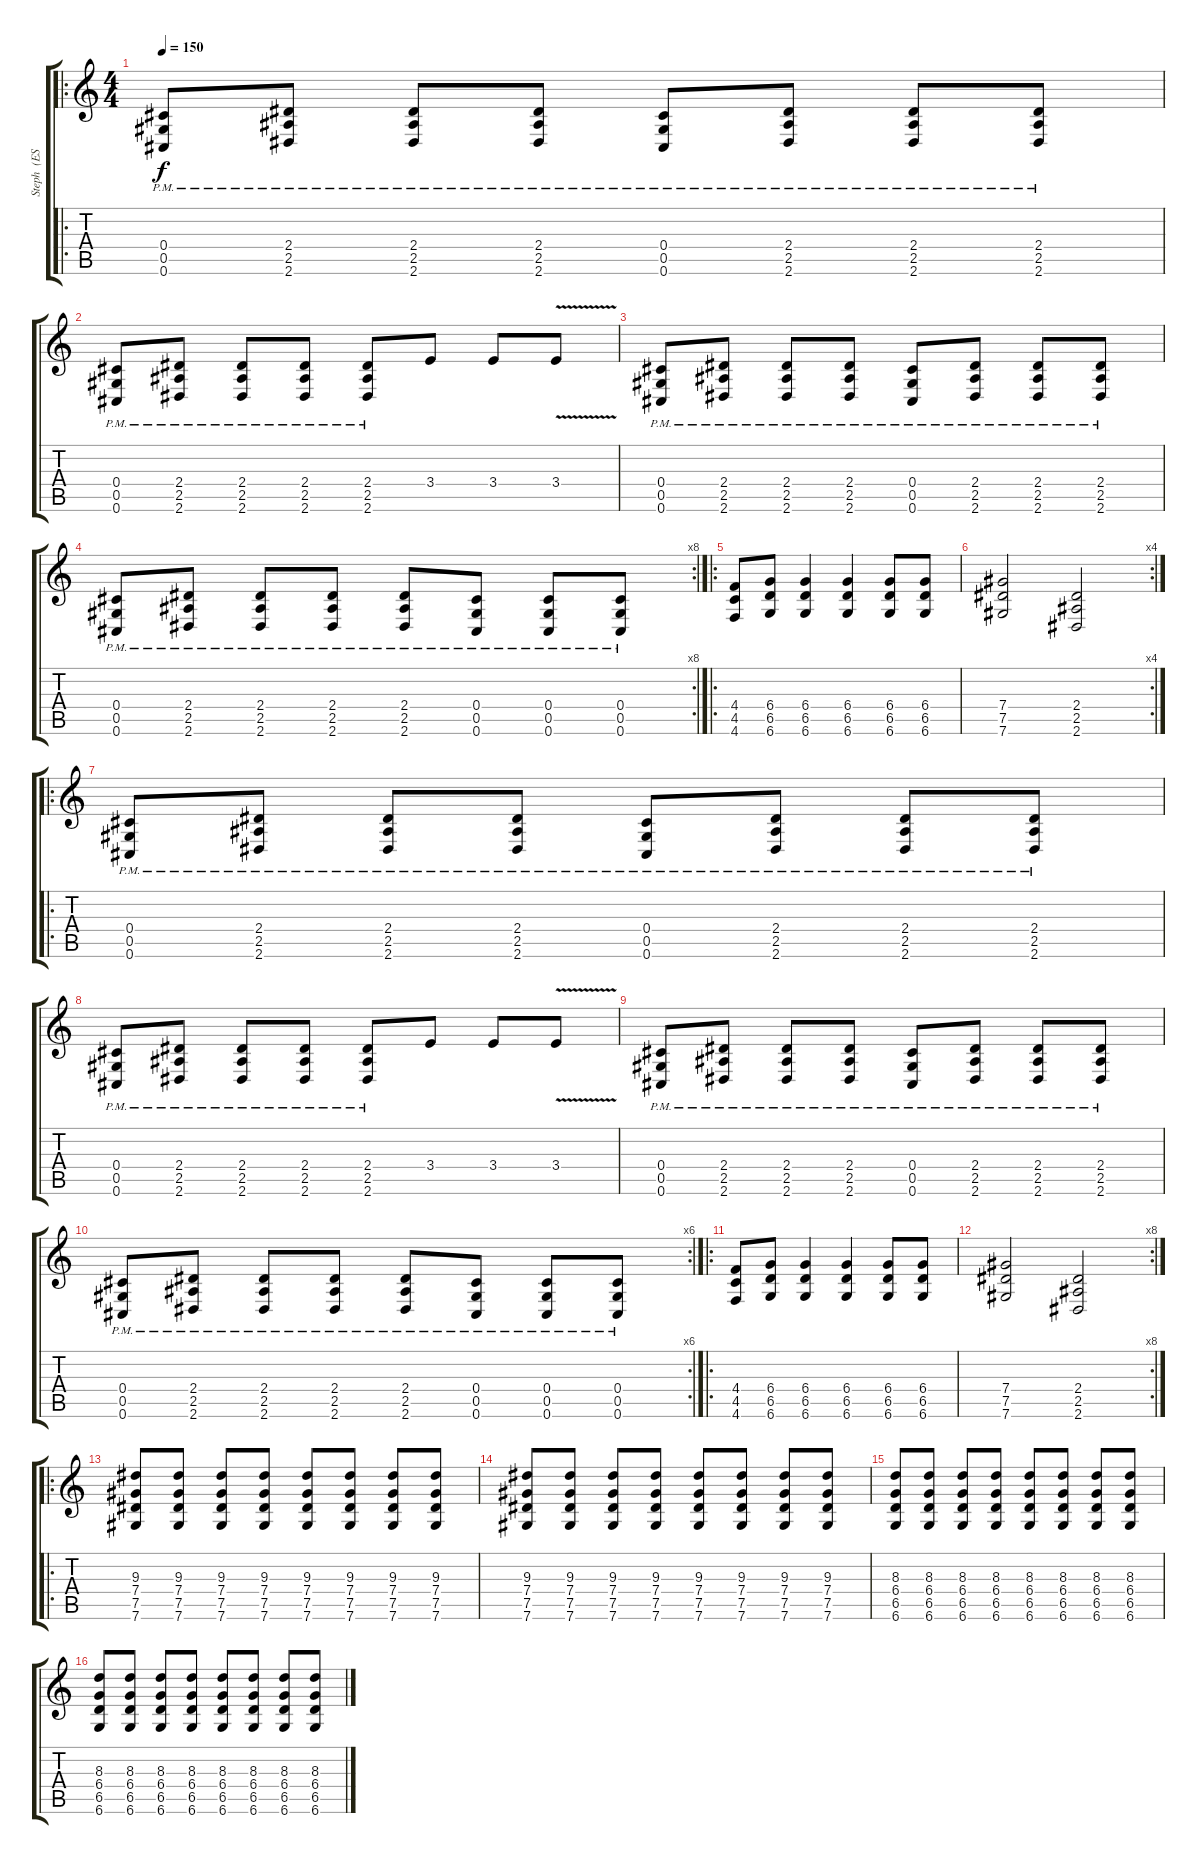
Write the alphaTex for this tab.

\track ("Steph  (ESP guitar)" "Steph  (ES") {instrument distortionguitar}
\staff {score tabs}
\tuning (Eb4 Bb3 Gb3 Db3 Ab2 Db2) {hide}
\ro
\ts (4 4)
\tempo 150
\clef g2
\ks c
(0.4{pm} 0.5{pm} 0.6{pm}).8{dy f instrument distortionguitar} (2.4{pm} 2.5{pm} 2.6{pm}).8 (2.4{pm} 2.5{pm} 2.6{pm}).8 (2.4{pm} 2.5{pm} 2.6{pm}).8 (0.4{pm} 0.5{pm} 0.6{pm}).8 (2.4{pm} 2.5{pm} 2.6{pm}).8 (2.4{pm} 2.5{pm} 2.6{pm}).8 (2.4{pm} 2.5{pm} 2.6{pm}).8 |
(0.4{pm} 0.5{pm} 0.6{pm}).8 (2.4{pm} 2.5{pm} 2.6{pm}).8 (2.4{pm} 2.5{pm} 2.6{pm}).8 (2.4{pm} 2.5{pm} 2.6{pm}).8 (2.4{pm} 2.5{pm} 2.6{pm}).8 3.4.8 3.4.8 3.4{v}.8 |
(0.4{pm} 0.5{pm} 0.6{pm}).8 (2.4{pm} 2.5{pm} 2.6{pm}).8 (2.4{pm} 2.5{pm} 2.6{pm}).8 (2.4{pm} 2.5{pm} 2.6{pm}).8 (0.4{pm} 0.5{pm} 0.6{pm}).8 (2.4{pm} 2.5{pm} 2.6{pm}).8 (2.4{pm} 2.5{pm} 2.6{pm}).8 (2.4{pm} 2.5{pm} 2.6{pm}).8 |
\rc 8
(0.4{pm} 0.5{pm} 0.6{pm}).8 (2.4{pm} 2.5{pm} 2.6{pm}).8 (2.4{pm} 2.5{pm} 2.6{pm}).8 (2.4{pm} 2.5{pm} 2.6{pm}).8 (2.4{pm} 2.5{pm} 2.6{pm}).8 (0.4{pm} 0.5{pm} 0.6{pm}).8 (0.4{pm} 0.5{pm} 0.6{pm}).8 (0.4{pm} 0.5{pm} 0.6{pm}).8 |
\ro
(4.4 4.5 4.6).8 (6.4 6.5 6.6).8 (6.4 6.5 6.6).4 (6.4 6.5 6.6).4 (6.4 6.5 6.6).8 (6.4 6.5 6.6).8 |
\rc 4
(7.4 7.5 7.6).2 (2.4 2.5 2.6).2 |
\ro
(0.4{pm} 0.5{pm} 0.6{pm}).8 (2.4{pm} 2.5{pm} 2.6{pm}).8 (2.4{pm} 2.5{pm} 2.6{pm}).8 (2.4{pm} 2.5{pm} 2.6{pm}).8 (0.4{pm} 0.5{pm} 0.6{pm}).8 (2.4{pm} 2.5{pm} 2.6{pm}).8 (2.4{pm} 2.5{pm} 2.6{pm}).8 (2.4{pm} 2.5{pm} 2.6{pm}).8 |
(0.4{pm} 0.5{pm} 0.6{pm}).8 (2.4{pm} 2.5{pm} 2.6{pm}).8 (2.4{pm} 2.5{pm} 2.6{pm}).8 (2.4{pm} 2.5{pm} 2.6{pm}).8 (2.4{pm} 2.5{pm} 2.6{pm}).8 3.4.8 3.4.8 3.4{v}.8 |
(0.4{pm} 0.5{pm} 0.6{pm}).8 (2.4{pm} 2.5{pm} 2.6{pm}).8 (2.4{pm} 2.5{pm} 2.6{pm}).8 (2.4{pm} 2.5{pm} 2.6{pm}).8 (0.4{pm} 0.5{pm} 0.6{pm}).8 (2.4{pm} 2.5{pm} 2.6{pm}).8 (2.4{pm} 2.5{pm} 2.6{pm}).8 (2.4{pm} 2.5{pm} 2.6{pm}).8 |
\rc 6
(0.4{pm} 0.5{pm} 0.6{pm}).8 (2.4{pm} 2.5{pm} 2.6{pm}).8 (2.4{pm} 2.5{pm} 2.6{pm}).8 (2.4{pm} 2.5{pm} 2.6{pm}).8 (2.4{pm} 2.5{pm} 2.6{pm}).8 (0.4{pm} 0.5{pm} 0.6{pm}).8 (0.4{pm} 0.5{pm} 0.6{pm}).8 (0.4{pm} 0.5{pm} 0.6{pm}).8 |
\ro
(4.4 4.5 4.6).8 (6.4 6.5 6.6).8 (6.4 6.5 6.6).4 (6.4 6.5 6.6).4 (6.4 6.5 6.6).8 (6.4 6.5 6.6).8 |
\rc 8
(7.4 7.5 7.6).2 (2.4 2.5 2.6).2 |
\ro
(9.3 7.4 7.5 7.6).8 (9.3 7.4 7.5 7.6).8 (9.3 7.4 7.5 7.6).8 (9.3 7.4 7.5 7.6).8 (9.3 7.4 7.5 7.6).8 (9.3 7.4 7.5 7.6).8 (9.3 7.4 7.5 7.6).8 (9.3 7.4 7.5 7.6).8 |
(9.3 7.4 7.5 7.6).8 (9.3 7.4 7.5 7.6).8 (9.3 7.4 7.5 7.6).8 (9.3 7.4 7.5 7.6).8 (9.3 7.4 7.5 7.6).8 (9.3 7.4 7.5 7.6).8 (9.3 7.4 7.5 7.6).8 (9.3 7.4 7.5 7.6).8 |
(8.3 6.4 6.5 6.6).8 (8.3 6.4 6.5 6.6).8 (8.3 6.4 6.5 6.6).8 (8.3 6.4 6.5 6.6).8 (8.3 6.4 6.5 6.6).8 (8.3 6.4 6.5 6.6).8 (8.3 6.4 6.5 6.6).8 (8.3 6.4 6.5 6.6).8 |
(8.3 6.4 6.5 6.6).8 (8.3 6.4 6.5 6.6).8 (8.3 6.4 6.5 6.6).8 (8.3 6.4 6.5 6.6).8 (8.3 6.4 6.5 6.6).8 (8.3 6.4 6.5 6.6).8 (8.3 6.4 6.5 6.6).8 (8.3 6.4 6.5 6.6).8
